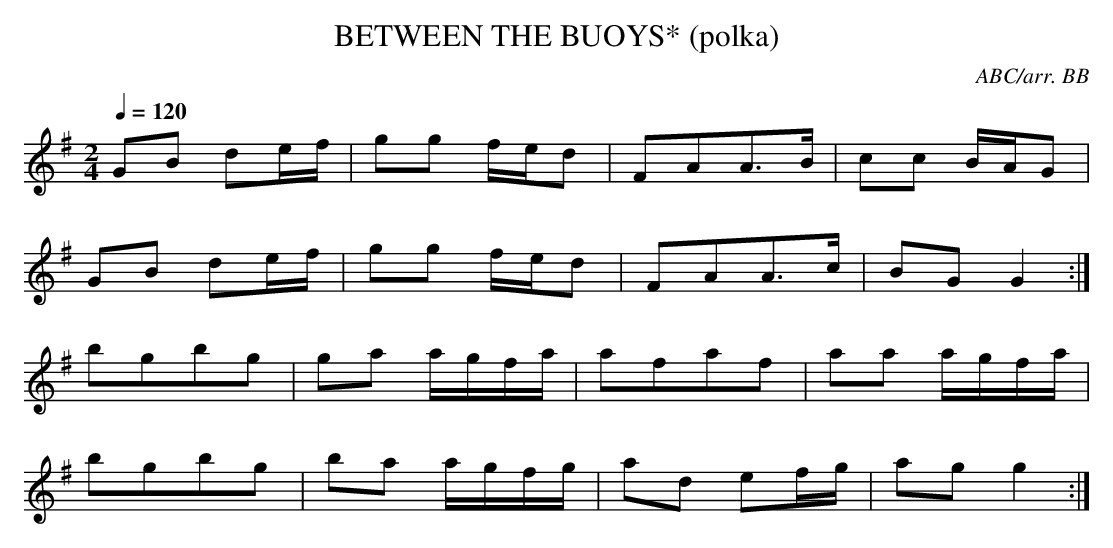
X:1
T:BETWEEN THE BUOYS* (polka)
C:ABC/arr. BB
Q:1/4=120
L:1/8
M:2/4
K:G
GB de/f/|gg f/e/d|FAA>B|cc B/A/G|
GB de/f/|gg f/e/d|FAA>c|BGG2 :|
bgbg|ga a/g/f/a/|afaf|aa a/g/f/a/|
bgbg|ba a/g/f/g/|ad ef/g/|ag g2:|
